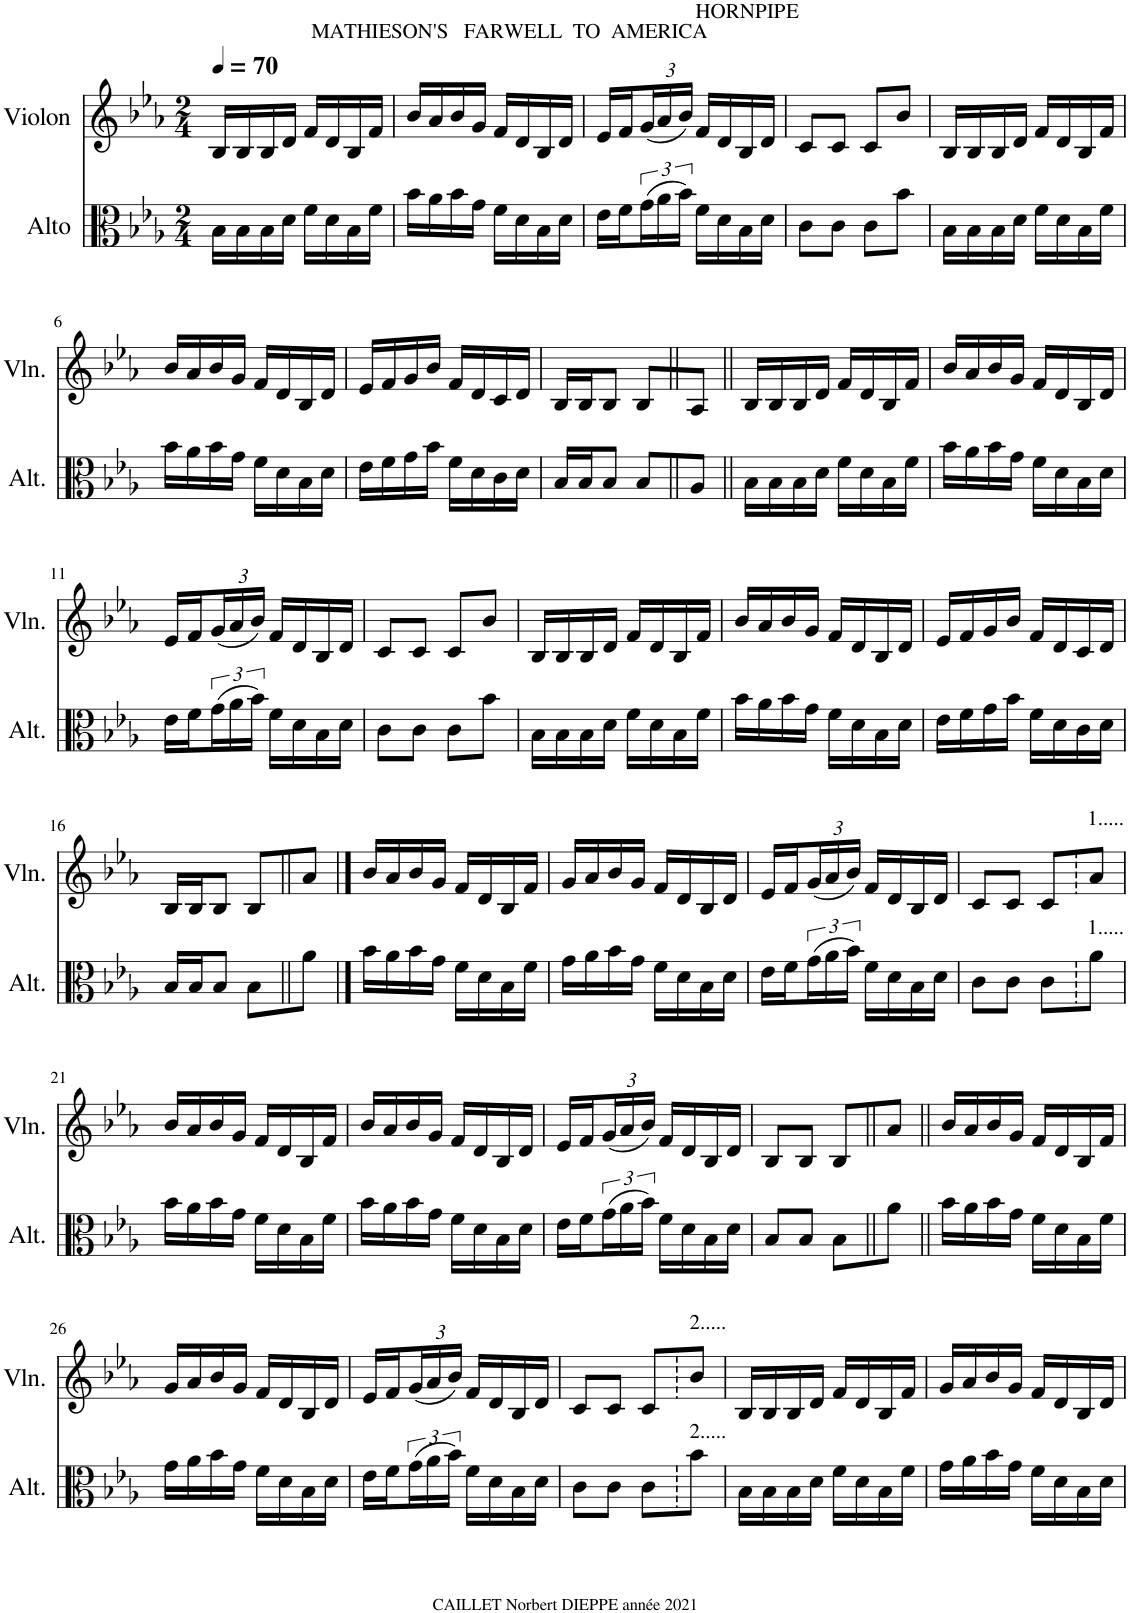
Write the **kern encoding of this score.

**kern	**kern
*part2	*part1
*staff2	*staff1
*I"Alto	*I"Violon
*I'Alt.	*I'Vln.
*clefC3	*clefG2
*k[b-e-a-]	*k[b-e-a-]
*M2/4	*M2/4
*MM70	*MM70
=1	=1
16B-\LL	16B-/LL
16B-\	16B-/
16B-\	16B-/
16d\JJ	16d/JJ
!	!LO:TX:a:t=MATHIESON'S   FARWELL  TO  AMERICA
16f\LL	16f/LL
16d\	16d/
16B-\	16B-/
16f\JJ	16f/JJ
=2	=2
16b-\LL	16b-/LL
16a-\	16a-/
16b-\	16b-/
16g\JJ	16g/JJ
16f\LL	16f/LL
16d\	16d/
16B-\	16B-/
16d\JJ	16d/JJ
=3	=3
16e-\LL	16e-/LL
16f\	16f/
*	*Xbrackettup
(24g\	(24g/
24a-\	24a-/
24b-\JJ)	24b-/JJ)
!	!LO:TX:a:t=HORNPIPE
16f\LL	16f/LL
16d\	16d/
16B-\	16B-/
16d\JJ	16d/JJ
=4	=4
8c\L	8c/L
8c\J	8c/J
8c\L	8c/L
8b-\J	8b-/J
=5	=5
16B-\LL	16B-/LL
16B-\	16B-/
16B-\	16B-/
16d\JJ	16d/JJ
16f\LL	16f/LL
16d\	16d/
16B-\	16B-/
16f\JJ	16f/JJ
!!LO:LB:g=z
=6	=6
16b-\LL	16b-/LL
16a-\	16a-/
16b-\	16b-/
16g\JJ	16g/JJ
16f\LL	16f/LL
16d\	16d/
16B-\	16B-/
16d\JJ	16d/JJ
=7	=7
16e-\LL	16e-/LL
16f\	16f/
16g\	16g/
16b-\JJ	16b-/JJ
16f\LL	16f/LL
16d\	16d/
16c\	16c/
16d\JJ	16d/JJ
=8	=8
16B-/LL	16B-/LL
16B-/J	16B-/J
8B-/J	8B-/J
8B-/L	8B-/L
8A-/J	8A-/J
=9||	=9||
16B-\LL	16B-/LL
16B-\	16B-/
16B-\	16B-/
16d\JJ	16d/JJ
16f\LL	16f/LL
16d\	16d/
16B-\	16B-/
16f\JJ	16f/JJ
=10	=10
16b-\LL	16b-/LL
16a-\	16a-/
16b-\	16b-/
16g\JJ	16g/JJ
16f\LL	16f/LL
16d\	16d/
16B-\	16B-/
16d\JJ	16d/JJ
!!LO:LB:g=z
=11	=11
16e-\LL	16e-/LL
16f\	16f/
(24g\	(24g/
24a-\	24a-/
24b-\JJ)	24b-/JJ)
16f\LL	16f/LL
16d\	16d/
16B-\	16B-/
16d\JJ	16d/JJ
=12	=12
8c\L	8c/L
8c\J	8c/J
8c\L	8c/L
8b-\J	8b-/J
=13	=13
16B-\LL	16B-/LL
16B-\	16B-/
16B-\	16B-/
16d\JJ	16d/JJ
16f\LL	16f/LL
16d\	16d/
16B-\	16B-/
16f\JJ	16f/JJ
=14	=14
16b-\LL	16b-/LL
16a-\	16a-/
16b-\	16b-/
16g\JJ	16g/JJ
16f\LL	16f/LL
16d\	16d/
16B-\	16B-/
16d\JJ	16d/JJ
=15	=15
16e-\LL	16e-/LL
16f\	16f/
16g\	16g/
16b-\JJ	16b-/JJ
16f\LL	16f/LL
16d\	16d/
16c\	16c/
16d\JJ	16d/JJ
!!LO:LB:g=z
=16	=16
16B-/LL	16B-/LL
16B-/J	16B-/J
8B-/J	8B-/J
8B-\L	8B-/L
8a-\J	8a-/J
==17	==17
16b-\LL	16b-/LL
16a-\	16a-/
16b-\	16b-/
16g\JJ	16g/JJ
16f\LL	16f/LL
16d\	16d/
16B-\	16B-/
16f\JJ	16f/JJ
=18	=18
16g\LL	16g/LL
16a-\	16a-/
16b-\	16b-/
16g\JJ	16g/JJ
16f\LL	16f/LL
16d\	16d/
16B-\	16B-/
16d\JJ	16d/JJ
=19	=19
16e-\LL	16e-/LL
16f\	16f/
(24g\	(24g/
24a-\	24a-/
24b-\JJ)	24b-/JJ)
16f\LL	16f/LL
16d\	16d/
16B-\	16B-/
16d\JJ	16d/JJ
=20	=20
8c\L	8c/L
8c\J	8c/J
8c\L	8c/L
!	!LO:TX:a:t=1.....
!LO:TX:a:t=1.....	!
8a-\J	8a-/J
!!LO:LB:g=z
=21	=21
16b-\LL	16b-/LL
16a-\	16a-/
16b-\	16b-/
16g\JJ	16g/JJ
16f\LL	16f/LL
16d\	16d/
16B-\	16B-/
16f\JJ	16f/JJ
=22	=22
16b-\LL	16b-/LL
16a-\	16a-/
16b-\	16b-/
16g\JJ	16g/JJ
16f\LL	16f/LL
16d\	16d/
16B-\	16B-/
16d\JJ	16d/JJ
=23	=23
16e-\LL	16e-/LL
16f\	16f/
(24g\	(24g/
24a-\	24a-/
24b-\JJ)	24b-/JJ)
16f\LL	16f/LL
16d\	16d/
16B-\	16B-/
16d\JJ	16d/JJ
=24	=24
8B-/L	8B-/L
8B-/J	8B-/J
8B-\L	8B-/L
8a-\J	8a-/J
=25||	=25||
16b-\LL	16b-/LL
16a-\	16a-/
16b-\	16b-/
16g\JJ	16g/JJ
16f\LL	16f/LL
16d\	16d/
16B-\	16B-/
16f\JJ	16f/JJ
!!LO:LB:g=z
=26	=26
16g\LL	16g/LL
16a-\	16a-/
16b-\	16b-/
16g\JJ	16g/JJ
16f\LL	16f/LL
16d\	16d/
16B-\	16B-/
16d\JJ	16d/JJ
=27	=27
16e-\LL	16e-/LL
16f\	16f/
(24g\	(24g/
24a-\	24a-/
24b-\JJ)	24b-/JJ)
16f\LL	16f/LL
16d\	16d/
16B-\	16B-/
16d\JJ	16d/JJ
=28	=28
8c\L	8c/L
8c\J	8c/J
8c\L	8c/L
!	!LO:TX:a:t=2.....
!LO:TX:a:t=2.....	!
8b-\J	8b-/J
=29	=29
16B-\LL	16B-/LL
16B-\	16B-/
16B-\	16B-/
16d\JJ	16d/JJ
16f\LL	16f/LL
16d\	16d/
16B-\	16B-/
16f\JJ	16f/JJ
=30	=30
16g\LL	16g/LL
16a-\	16a-/
16b-\	16b-/
16g\JJ	16g/JJ
16f\LL	16f/LL
16d\	16d/
16B-\	16B-/
16d\JJ	16d/JJ
=	=
*-	*-
